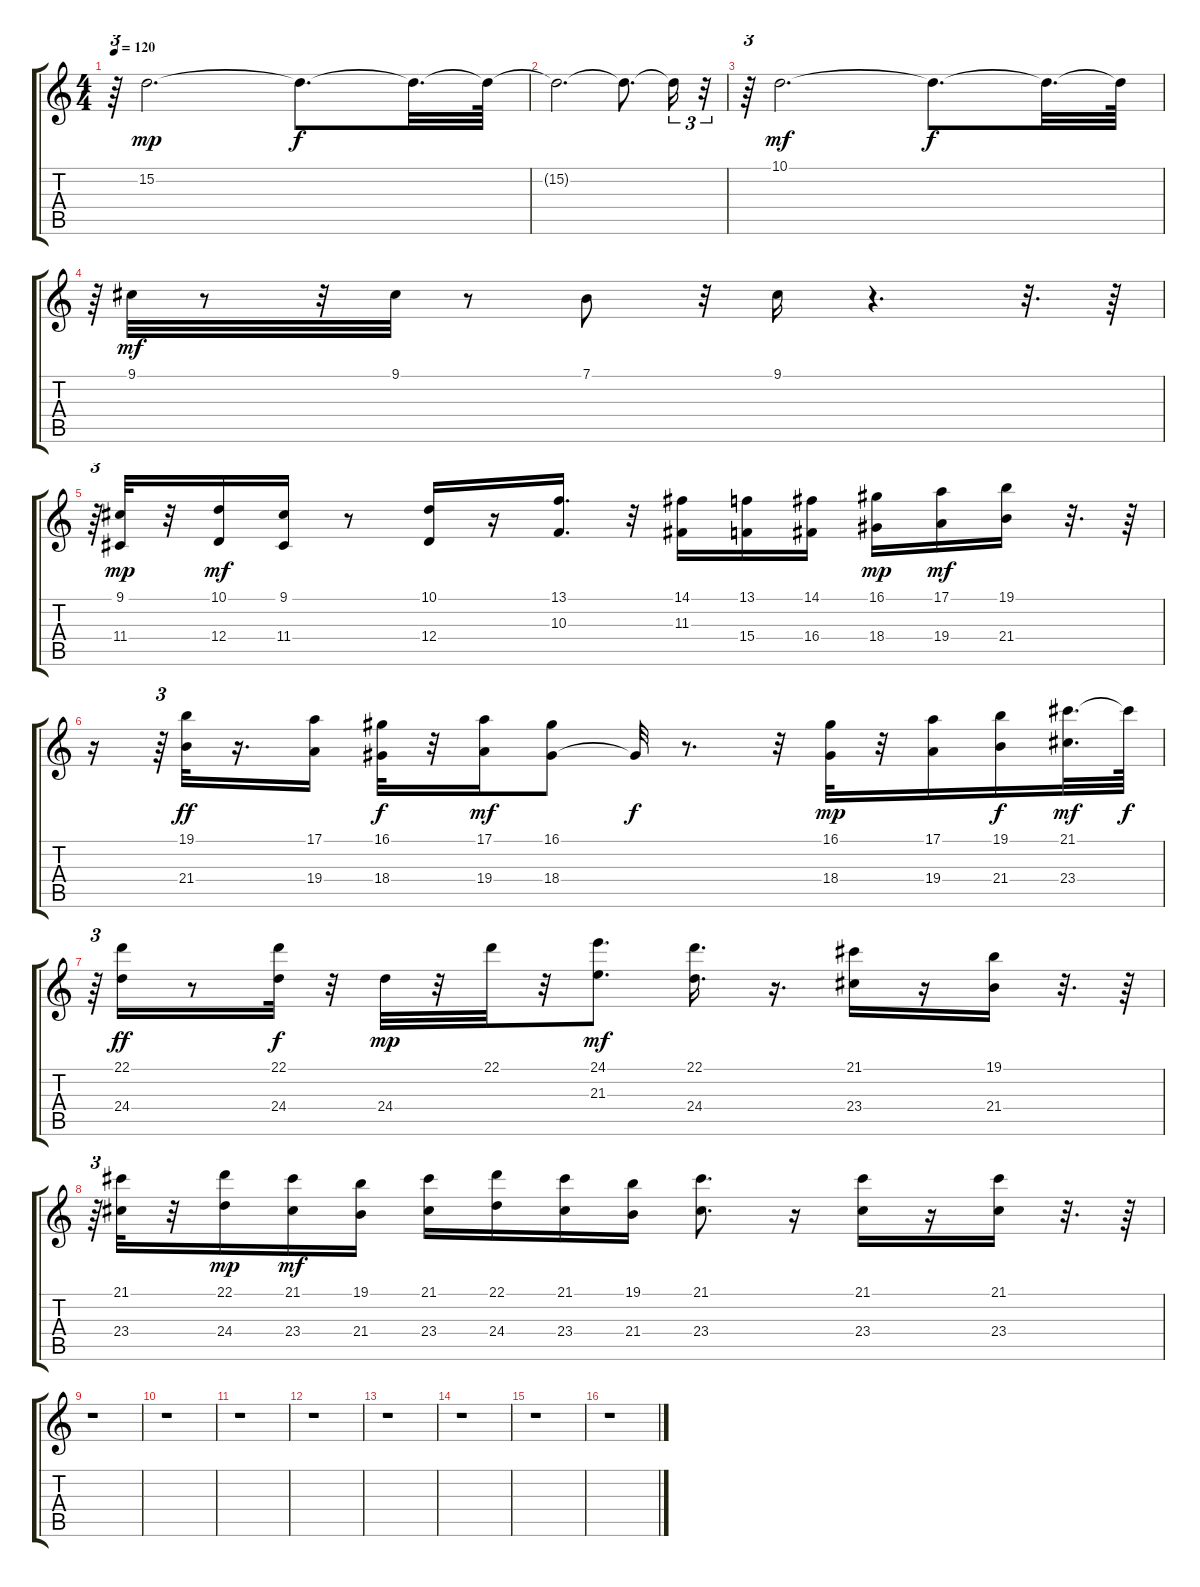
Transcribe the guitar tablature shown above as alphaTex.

\track "" {instrument stringensemble1}
\staff {score tabs}
\tuning (E4 B3 G3 D3 A2 E2) {hide}
\ts (4 4)
\tempo 120
\clef g2
\ks c
r.64{tu (3 2) dy f} 15.2.2{d dy mp} 15.2{t}.8{d dy f} 15.2{t}.32{d} 15.2{t}.64 |
15.2{t}.2{d} 15.2{t}.8{d} 15.2{t}.16{tu (3 2)} r.32{tu (3 2)} |
r.64{tu (3 2)} 10.1.2{d dy mf} 10.1{t}.8{d dy f} 10.1{t}.32{d} 10.1{t}.64 |
r.64{tu (3 2)} 9.1.32{dy mf} r.8 r.32 9.1.32 r.8 7.1.8 r.32 9.1.16 r.4{d} r.32{d} r.64 |
r.64{tu (3 2)} (9.1 11.4).32{dy mp} r.32 (10.1 12.4).16{dy mf} (9.1 11.4).16 r.8 (10.1 12.4).16 r.16 (13.1 10.3).16{d} r.32 (14.1 11.3).16 (13.1 15.4).16 (14.1 16.4).16 (16.1 18.4).16{dy mp} (17.1 19.4).16{dy mf} (19.1 21.4).16 r.32{d} r.64 |
r.16 r.64{tu (3 2)} (19.1 21.4).32{dy ff} r.16{d} (17.1 19.4).16 (16.1 18.4).32{dy f} r.32 (17.1 19.4).16{dy mf} (16.1 18.4).8 18.4{t}.32{dy f} r.8{d} r.32 (16.1 18.4).32{dy mp} r.32 (17.1 19.4).16 (19.1 21.4).16{dy f} (21.1 23.4).32{d dy mf} 21.1{t}.64{dy f} |
r.64{tu (3 2)} (22.1 24.4).16{dy ff} r.8 (22.1 24.4).32{dy f} r.32 24.4.32{dy mp} r.32 22.1.32 r.32 (24.1 21.3).8{d dy mf} (22.1 24.4).16{d} r.16{d} (21.1 23.4).16 r.16 (19.1 21.4).16 r.32{d} r.64 |
r.64{tu (3 2)} (21.1 23.4).32 r.32 (22.1 24.4).16{dy mp} (21.1 23.4).16{dy mf} (19.1 21.4).16 (21.1 23.4).16 (22.1 24.4).16 (21.1 23.4).16 (19.1 21.4).16 (21.1 23.4).8{d} r.16 (21.1 23.4).16 r.16 (21.1 23.4).16 r.32{d} r.64 |
r.1 |
r.1 |
r.1 |
r.1 |
r.1 |
r.1 |
r.1 |
r.1
